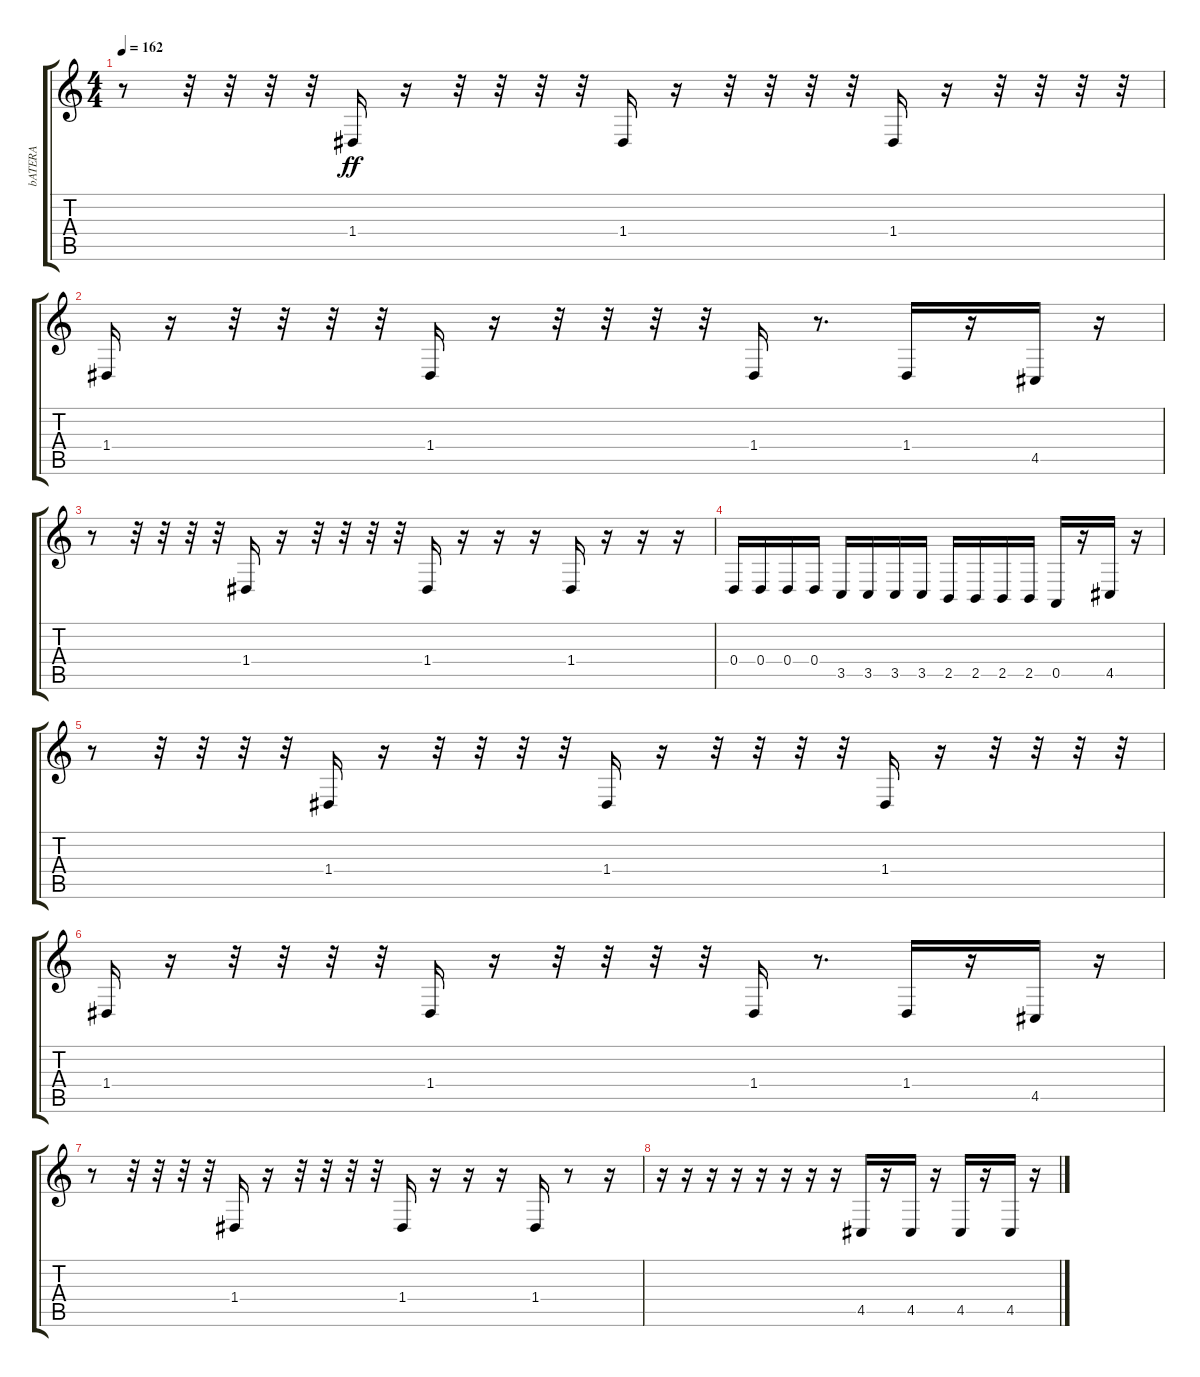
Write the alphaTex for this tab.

\track ("bATERA" "bATERA") {instrument rockorgan}
\staff {score tabs}
\tuning (E4 B3 G3 D3 A2 E2) {hide}
\ts (4 4)
\tempo 162
\clef g2
\ks c
r.8{dy ff} r.32 r.32 r.32 r.32 1.4.16 r.16 r.32 r.32 r.32 r.32 1.4.16 r.16 r.32 r.32 r.32 r.32 1.4.16 r.16 r.32 r.32 r.32 r.32 |
1.4.16 r.16 r.32 r.32 r.32 r.32 1.4.16 r.16 r.32 r.32 r.32 r.32 1.4.16 r.8{d} 1.4.16 r.16 4.5.16 r.16 |
r.8 r.32 r.32 r.32 r.32 1.4.16 r.16 r.32 r.32 r.32 r.32 1.4.16 r.16 r.16 r.16 1.4.16 r.16 r.16 r.16 |
0.4.16 0.4.16 0.4.16 0.4.16 3.5.16 3.5.16 3.5.16 3.5.16 2.5.16 2.5.16 2.5.16 2.5.16 0.5.16 r.16 4.5.16 r.16 |
r.8 r.32 r.32 r.32 r.32 1.4.16 r.16 r.32 r.32 r.32 r.32 1.4.16 r.16 r.32 r.32 r.32 r.32 1.4.16 r.16 r.32 r.32 r.32 r.32 |
1.4.16 r.16 r.32 r.32 r.32 r.32 1.4.16 r.16 r.32 r.32 r.32 r.32 1.4.16 r.8{d} 1.4.16 r.16 4.5.16 r.16 |
r.8 r.32 r.32 r.32 r.32 1.4.16 r.16 r.32 r.32 r.32 r.32 1.4.16 r.16 r.16 r.16 1.4.16 r.8 r.16 |
r.16 r.16 r.16 r.16 r.16 r.16 r.16 r.16 4.5.16 r.16 4.5.16 r.16 4.5.16 r.16 4.5.16 r.16
